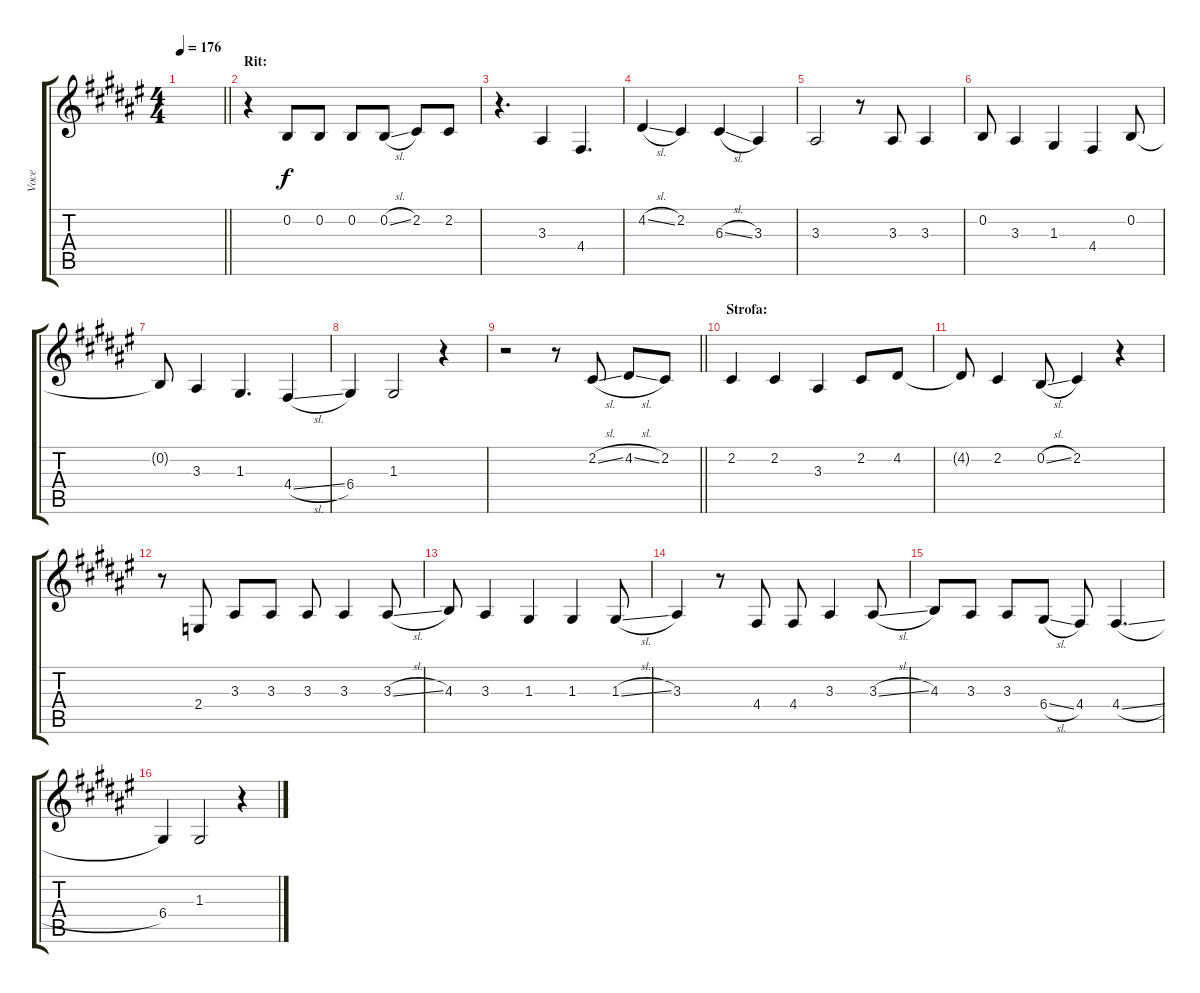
\track ("Voce" "Voce") {instrument clarinet}
\staff {score tabs}
\tuning (E4 B3 G3 D3 A2 E2) {hide}
\ts (4 4)
\tempo 176
\clef g2
\barLineRight lightlight
\ks f#
|
\section ("" "Rit:")
r.4 0.2.8 0.2.8 0.2.8 0.2{sl}.8 2.2.8 2.2.8 |
r.4{d} 3.3.4 4.4.4{d} |
4.2{sl}.4 2.2.4 6.3{sl}.4 3.3.4 |
3.3.2 r.8 3.3.8 3.3.4 |
0.2.8 3.3.4 1.3.4 4.4.4 0.2.8 |
0.2{t}.8 3.3.4 1.3.4{d} 4.4{sl}.4 |
6.4.4 1.3.2 r.4 |
\barLineRight lightlight
r.2 r.8 2.2{sl}.8 4.2{sl}.8 2.2.8 |
\section ("" "Strofa:")
2.2.4 2.2.4 3.3.4 2.2.8 4.2.8 |
4.2{t}.8 2.2.4 0.2{sl}.8 2.2.4 r.4 |
r.8 2.4.8 3.3.8 3.3.8 3.3.8 3.3.4 3.3{sl}.8 |
4.3.8 3.3.4 1.3.4 1.3.4 1.3{sl}.8 |
3.3.4 r.8 4.4.8 4.4.8 3.3.4 3.3{sl}.8 |
4.3.8 3.3.8 3.3.8 6.4{sl}.8 4.4.8 4.4{sl}.4{d} |
6.4.4 1.3.2 r.4
